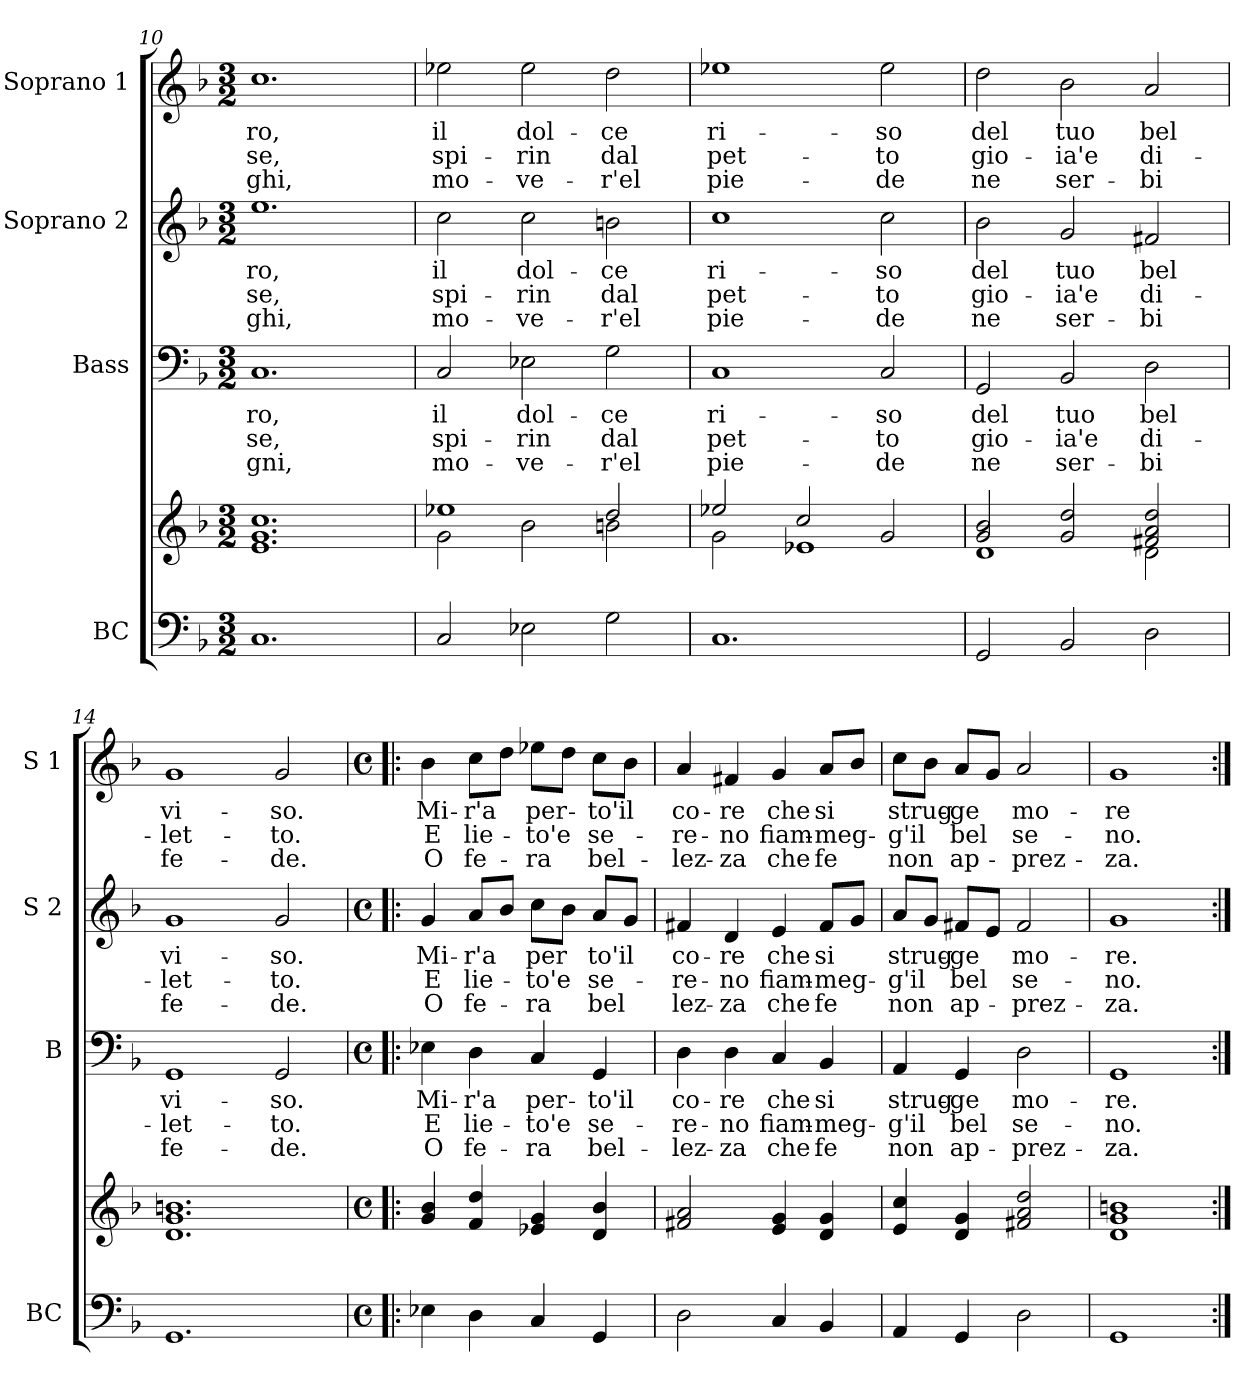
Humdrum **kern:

**kern	**kern	**kern	**text	**text	**text	**kern	**text	**text	**text	**kern	**text	**text	**text
*part4	*part4	*part3	*part3	*part3	*part3	*part2	*part2	*part2	*part2	*part1	*part1	*part1	*part1
*staff5	*staff4	*staff3	*staff3	*staff3	*staff3	*staff2	*staff2	*staff2	*staff2	*staff1	*staff1	*staff1	*staff1
*I"BC	*	*I"Bass	*	*	*	*I"Soprano 2	*	*	*	*I"Soprano 1	*	*	*
*I'BC	*	*I'B	*	*	*	*I'S 2	*	*	*	*I'S 1	*	*	*
!!LO:PB:g=z
*clefF4	*clefG2	*clefF4	*	*	*	*clefG2	*	*	*	*clefG2	*	*	*
*k[b-]	*k[b-]	*k[b-]	*	*	*	*k[b-]	*	*	*	*k[b-]	*	*	*
*F:	*F:	*F:	*	*	*	*F:	*	*	*	*F:	*	*	*
*M3/2	*M3/2	*M3/2	*	*	*	*M3/2	*	*	*	*M3/2	*	*	*
=10	=10	=10	=10	=10	=10	=10	=10	=10	=10	=10	=10	=10	=10
1.C	1.e 1.g 1.cc	1.C	-ro,	-se,	-gni,	1.ee	-ro,	-se,	-ghi,	1.cc	-ro,	-se,	-ghi,
=11	=11	=11	=11	=11	=11	=11	=11	=11	=11	=11	=11	=11	=11
*	*^	*	*	*	*	*	*	*	*	*	*	*	*
2C/	1ee-X	2g\	2C/	il	spi-	mo-	2cc\	il	spi-	mo-	2ee-X\	il	spi-	mo-
2E-X\	.	2b-\	2E-X\	dol-	-rin	-ve-	2cc\	dol-	-rin	-ve-	2ee-\	dol-	-rin	-ve-
2G\	2dd/	2bn\	2G\	-ce	dal	-r'el	2bn\	-ce	dal	-r'el	2dd\	-ce	dal	-r'el
=12	=12	=12	=12	=12	=12	=12	=12	=12	=12	=12	=12	=12	=12	=12
1.C	2ee-X/	2g\	1C	ri-	pet-	pie-	1cc	ri-	pet-	pie-	1ee-X	ri-	pet-	pie-
.	2cc/	1e-X	.	.	.	.	.	.	.	.	.	.	.	.
.	2g/	.	2C/	-so	-to	-de	2cc\	-so	-to	-de	2ee-\	-so	-to	-de
=13	=13	=13	=13	=13	=13	=13	=13	=13	=13	=13	=13	=13	=13	=13
2GG/	2g/ 2b-/	1d	2GG/	del	gio-	ne	2b-\	del	gio-	ne	2dd\	del	gio-	ne
2BB-/	2g/ 2dd/	.	2BB-/	tuo	-ia'e	ser-	2g/	tuo	-ia'e	ser-	2b-\	tuo	-ia'e	ser-
2D\	2f#X/ 2a/ 2dd/	2d\	2D\	bel	di-	-bi	2f#X/	bel	di-	-bi	2a/	bel	di-	-bi
=14	=14	=14	=14	=14	=14	=14	=14	=14	=14	=14	=14	=14	=14	=14
1.GG	1.g 1.bn	1.d	1GG	vi-	-let-	fe-	1g	vi-	-let-	fe-	1g	vi-	-let-	fe-
.	.	.	2GG/	-so.	-to.	-de.	2g/	-so.	-to.	-de.	2g/	-so.	-to.	-de.
*	*v	*v	*	*	*	*	*	*	*	*	*	*	*	*
!!LO:LB:g=z
=15!|:	=15!|:	=15!|:	=15!|:	=15!|:	=15!|:	=15!|:	=15!|:	=15!|:	=15!|:	=15!|:	=15!|:	=15!|:	=15!|:
*M4/4	*M4/4	*M4/4	*	*	*	*M4/4	*	*	*	*M4/4	*	*	*
*met(c)	*met(c)	*met(c)	*	*	*	*met(c)	*	*	*	*met(c)	*	*	*
4E-X\	4g/ 4b-/	4E-X\	Mi-	E	O	4g/	Mi-	E	O	4b-\	Mi-	E	O
4D\	4f/ 4dd/	4D\	-r'a	lie-	fe-	8a/L	-r'a	lie-	fe-	8cc\L	-r'a	lie-	fe-
.	.	.	.	.	.	8b-/J	.	.	.	8dd\J	.	.	.
4C/	4e-X/ 4g/	4C/	per-	-to'e	-ra	8cc\L	per	-to'e	-ra	8ee-X\L	per-	-to'e	-ra
.	.	.	.	.	.	8b-\J	.	.	.	8dd\J	.	.	.
4GG/	4d/ 4b-/	4GG/	-to'il	se-	bel-	8a/L	to'il	se-	bel	8cc\L	-to'il	se-	bel-
.	.	.	.	.	.	8g/J	.	.	.	8b-\J	.	.	.
=16	=16	=16	=16	=16	=16	=16	=16	=16	=16	=16	=16	=16	=16
2D\	2f#X/ 2a/	4D\	co-	-re-	-lez-	4f#X/	co-	-re-	lez-	4a/	co-	-re-	-lez-
.	.	4D\	-re	-no	-za	4d/	-re	-no	-za	4f#X/	-re	-no	-za
4C/	4e/ 4g/	4C/	che	fiam-	che	4e/	che	fiam-	che	4g/	che	fiam-	che
4BB-/	4d/ 4g/	4BB-/	si	-meg-	fe	8f#/L	si	-meg-	fe	8a/L	si	-meg-	fe
.	.	.	.	.	.	8g/J	.	.	.	8b-/J	.	.	.
=17	=17	=17	=17	=17	=17	=17	=17	=17	=17	=17	=17	=17	=17
4AA/	4e/ 4cc/	4AA/	strug-	-g'il	non	8a/L	strug-	-g'il	non	8cc\L	strug-	-g'il	non
.	.	.	.	.	.	8g/J	.	.	.	8b-\J	.	.	.
4GG/	4d/ 4g/	4GG/	-ge	bel	ap-	8f#X/L	-ge	bel	ap-	8a/L	-ge	bel	ap-
.	.	.	.	.	.	8e/J	.	.	.	8g/J	.	.	.
2D\	2f#X/ 2a/ 2dd/	2D\	mo-	se-	-prez-	2f#/	mo-	se-	-prez-	2a/	mo-	se-	-prez-
=18	=18	=18	=18	=18	=18	=18	=18	=18	=18	=18	=18	=18	=18
1GG	1d 1g 1bn	1GG	-re.	-no.	-za.	1g	-re.	-no.	-za.	1g	-re	-no.	-za.
=:|!	=:|!	=:|!	=:|!	=:|!	=:|!	=:|!	=:|!	=:|!	=:|!	=:|!	=:|!	=:|!	=:|!
*-	*-	*-	*-	*-	*-	*-	*-	*-	*-	*-	*-	*-	*-
